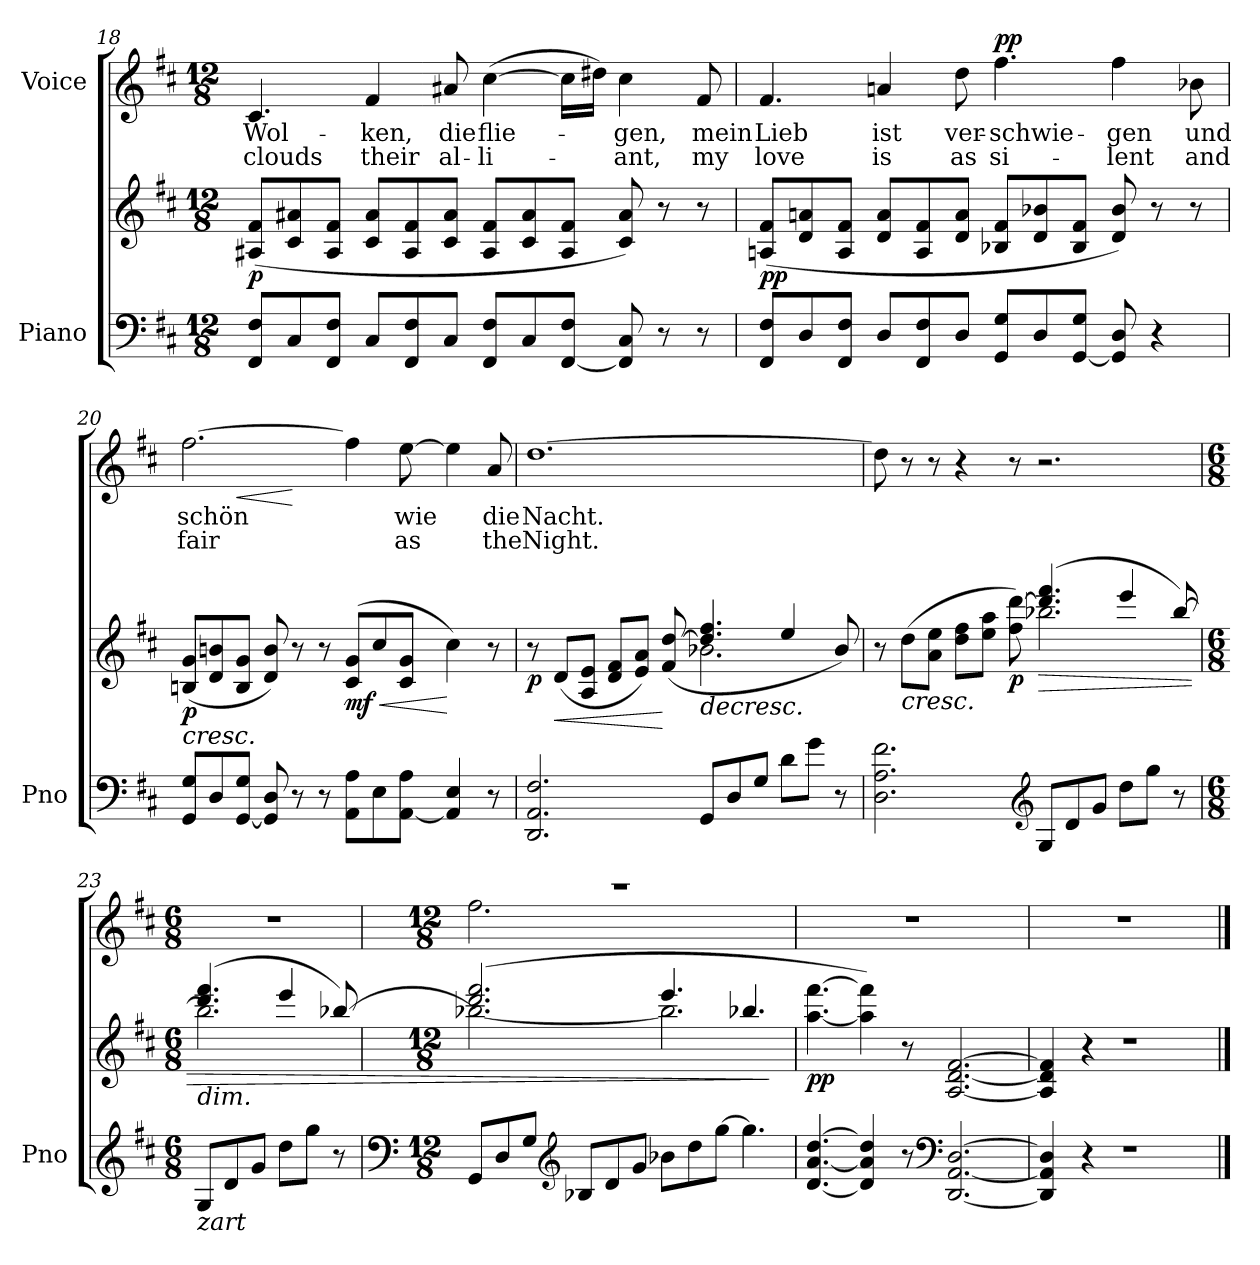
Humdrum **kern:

**kern	**kern	**dynam	**kern	**text	**text	**dynam
*part2	*part2	*part2	*part1	*part1	*part1	*part1
*staff3	*staff2	*staff2/3	*staff1	*staff1	*staff1	*staff1
*I"Piano	*	*	*I"Voice	*	*	*
*I'Pno	*	*	*	*	*	*
*clefF4	*clefG2	*	*clefG2	*	*	*
*k[f#c#]	*k[f#c#]	*	*k[f#c#]	*	*	*
*M12/8	*M12/8	*	*M12/8	*	*	*
=18	=18	=18	=18	=18	=18	=18
!	!	!LO:DY:b	!	!LO:LY:b	!LO:LY:b	!
8FF#/ 8F#/L	(8A#X/ 8f#/L	p	4.c#/	Wol-	clouds	.
8C#/	8c#/ 8a#X/	.	.	.	.	.
8FF#/ 8F#/J	8A#/ 8f#/J	.	.	.	.	.
!	!	!	!	!LO:LY:b	!LO:LY:b	!
8C#/L	8c#/ 8a#/L	.	4f#/	-ken,	their	.
8FF#/ 8F#/	8A#/ 8f#/	.	.	.	.	.
!	!	!	!	!LO:LY:b	!LO:LY:b	!
8C#/J	8c#/ 8a#/J	.	8a#X/	die	al-	.
!	!	!	!	!LO:LY:b	!LO:LY:b	!
8FF#/ 8F#/L	8A#/ 8f#/L	.	([4cc#\	flie-	-li-	.
8C#/	8c#/ 8a#/	.	.	.	.	.
[8FF#/ 8F#/J	8A#/ 8f#/J	.	16cc#\LL]	.	.	.
.	.	.	16dd#X\JJ)	.	.	.
!	!	!	!	!LO:LY:b	!LO:LY:b	!
8FF#/] 8C#/	8c#/ 8a#/)	.	4cc#\	-gen,	-ant,	.
8r	8r	.	.	.	.	.
!	!	!	!	!LO:LY:b	!LO:LY:b	!
8r	8r	.	8f#/	mein	my	.
!!LO:LB:g=z
=19	=19	=19	=19	=19	=19	=19
!	!	!LO:DY:b	!	!LO:LY:b	!LO:LY:b	!
8FF#/ 8F#/L	(8An/ 8f#/L	pp	4.f#/	Lieb	love	.
8D/	8d/ 8an/	.	.	.	.	.
8FF#/ 8F#/J	8A/ 8f#/J	.	.	.	.	.
!	!	!	!	!LO:LY:b	!LO:LY:b	!
8D/L	8d/ 8a/L	.	4an/	ist	is	.
8FF#/ 8F#/	8A/ 8f#/	.	.	.	.	.
!	!	!	!	!LO:LY:b	!LO:LY:b	!
8D/J	8d/ 8a/J	.	8dd\	ver-	as	.
!	!	!	!	!LO:LY:b	!LO:LY:b	!LO:DY:a
8GG/ 8G/L	8B-X/ 8f#/L	.	4.ff#\	-schwie-	si-	pp
8D/	8d/ 8b-X/	.	.	.	.	.
[8GG/ 8G/J	8B-/ 8f#/J	.	.	.	.	.
!	!	!	!	!LO:LY:b	!LO:LY:b	!
8GG/] 8D/	8d/ 8b-/)	.	4ff#\	-gen	-lent	.
4r	8r	.	.	.	.	.
!	!	!	!	!LO:LY:b	!LO:LY:b	!
.	8r	.	8b-X\	und	and	.
=20	=20	=20	=20	=20	=20	=20
!	!	!LO:HP:b	!	!LO:LY:b	!LO:LY:b	!
*	*	*	*^	*	*	*
!	!	!LO:DY:n=1:b	!	!	!	!	!
8GG/ 8G/L	(8Bn/ 8g/L	< p	[2.ff#\	4ryy	schön	fair	.
8D/	8d/ 8bn/	.	.	.	.	.	.
!	!	!	!	!	!	!	!LO:HP:b
[8GG/ 8G/J	8B/ 8g/J	.	.	4ryy	.	.	<
8GG/] 8D/	8d/ 8b/)	.	.	.	.	.	.
8r	8r	.	.	4ryy	.	.	[
8r	8r	.	.	.	.	.	.
!	!	!LO:HP:b	!	!	!	!	!
!	!	!LO:DY:n=2:b	!	!	!	!	!
8AA\ 8A\L	(8c#/ 8g/L	< mf	4ff#\]	4ryy	.	.	.
8E\	8cc#/	.	.	.	.	.	.
!	!	!	!	!	!LO:LY:b	!LO:LY:b	!
[8AA\ 8A\J	8c#/ 8g/J	.	[8ee\	2ryy	wie	as	.
4AA/] 4E/	4cc#\)	[	4ee\]	.	.	.	.
!	!	!	!	!	!LO:LY:b	!LO:LY:b	!
8r	8r	.	8a/	.	die	the	.
*	*	*	*v	*v	*	*	*
!!LO:PB:g=z
=21	=21	=21	=21	=21	=21	=21
*	*^	*	*	*	*	*
!	!	!	!LO:DY:b	!	!LO:LY:b	!LO:LY:b	!
2.DD/ 2.AA/ 2.F#/	8r	2.ryy	p	[1.dd	Nacht.	Night.	.
!	!	!	!LO:HP:b	!	!	!	!
.	(<8d/L	.	<	.	.	.	.
.	8A/ 8e/J	.	.	.	.	.	.
.	8d/ 8f#/L	.	.	.	.	.	.
.	8e/ 8a/J)	.	.	.	.	.	.
.	(8f#/ [8dd/	.	[	.	.	.	.
!	!	!	!LO:HP:b	!	!	!	!
8GG/L	4.dd/] 4.ff#/	2.b-X\	>	.	.	.	.
8D/	.	.	.	.	.	.	.
8G/J	.	.	.	.	.	.	.
8d\L	4ee/	.	[	.	.	.	.
8g\J	.	.	.	.	.	.	.
8r	8b-/)	.	.	.	.	.	.
=22	=22	=22	=22	=22	=22	=22	=22
2.D\ 2.A\ 2.f#\	8r	2.ryy	.	8dd\]	.	.	.
!	!	!	!LO:HP:b	!	!	!	!
.	(>8dd\L	.	<	8r	.	.	.
.	8a\ 8ee\J	.	.	8r	.	.	.
.	8dd\ 8ff#\L	.	.	4r	.	.	.
.	8ee\ 8aa\J	.	.	.	.	.	.
!	!	!	!LO:DY:n=1:b	!	!	!	!
.	8ff#\ [>8ddd\)	.	] p	8r	.	.	.
*clefG2	*	*	*	*	*	*	*
!	!	!	!LO:HP:b	!	!	!	!
8G/L	(4.ddd/] 4.fff#/	2.bb-X\	>	2.r	.	.	.
8d/	.	.	.	.	.	.	.
8g/J	.	.	.	.	.	.	.
8dd\L	4eee/	.	[	.	.	.	.
8gg\J	.	.	.	.	.	.	.
8r	[8bb-/)	.	.	.	.	.	.
!!LO:LB:g=z
=23	=23	=23	=23	=23	=23	=23	=23
*M6/8	*M6/8	*	*	*M6/8	*	*	*
!	!LO:TX:b:i:t=dim.	!	!	!	!	!	!
!LO:TX:b:i:t=zart	!	!	!	!	!	!	!
8G/L	(4.ddd/ 4.fff#/	2.bb-\]	.	2.r	.	.	.
8d/	.	.	.	.	.	.	.
8g/J	.	.	.	.	.	.	.
8dd\L	4eee/	.	.	.	.	.	.
8gg\J	.	.	.	.	.	.	.
8r	[8bb-X/)	.	.	.	.	.	.
!!LO:LB:g=z
=24	=24	=24	=24	=24	=24	=24	=24
*clefF4	*	*	*	*	*	*	*
*M12/8	*M12/8	*	*	*M12/8	*	*	*
*	*	*	*	*^	*	*	*
8GG/L	(2.ddd/ 2.fff#/	2.bb-X\_	.	1.r	2.ff#	.	.	.
8D/	.	.	.	.	.	.	.	.
8G/J	.	.	.	.	.	.	.	.
*clefG2	*	*	*	*	*	*	*	*
8B-X/L	.	.	.	.	.	.	.	.
8d/	.	.	.	.	.	.	.	.
8g/J	.	.	.	.	.	.	.	.
8b-X\L	4.eee/	2.bb-\]	.	.	4.ryy	.	.	.
8dd\	.	.	.	.	.	.	.	.
[8gg\J	.	.	.	.	.	.	.	.
4.gg\]	4.bb-X/	.	.	.	4.ryy	.	.	.
*	*v	*v	*	*	*	*	*	*
*	*	*	*v	*v	*	*	*
.	.	]	.	.	.	.
=25	=25	=25	=25	=25	=25	=25
!	!	!LO:DY:b	!	!	!	!
[4.d/ [4.a/ [4.dd/	[4.aa\ [4.fff#\	pp	1.r	.	.	.
4d/] 4a/] 4dd/]	4aa\] 4fff#\])	.	.	.	.	.
8r	8r	.	.	.	.	.
*clefF4	*	*	*	*	*	*
[2.DD/ [2.AA/ [2.D/	[2.A/ [2.d/ [2.f#/	.	.	.	.	.
=26	=26	=26	=26	=26	=26	=26
4DD/] 4AA/] 4D/]	4A/] 4d/] 4f#/]	.	1.r	.	.	.
4r	4r	.	.	.	.	.
1r	1r	.	.	.	.	.
==	==	==	==	==	==	==
*-	*-	*-	*-	*-	*-	*-
